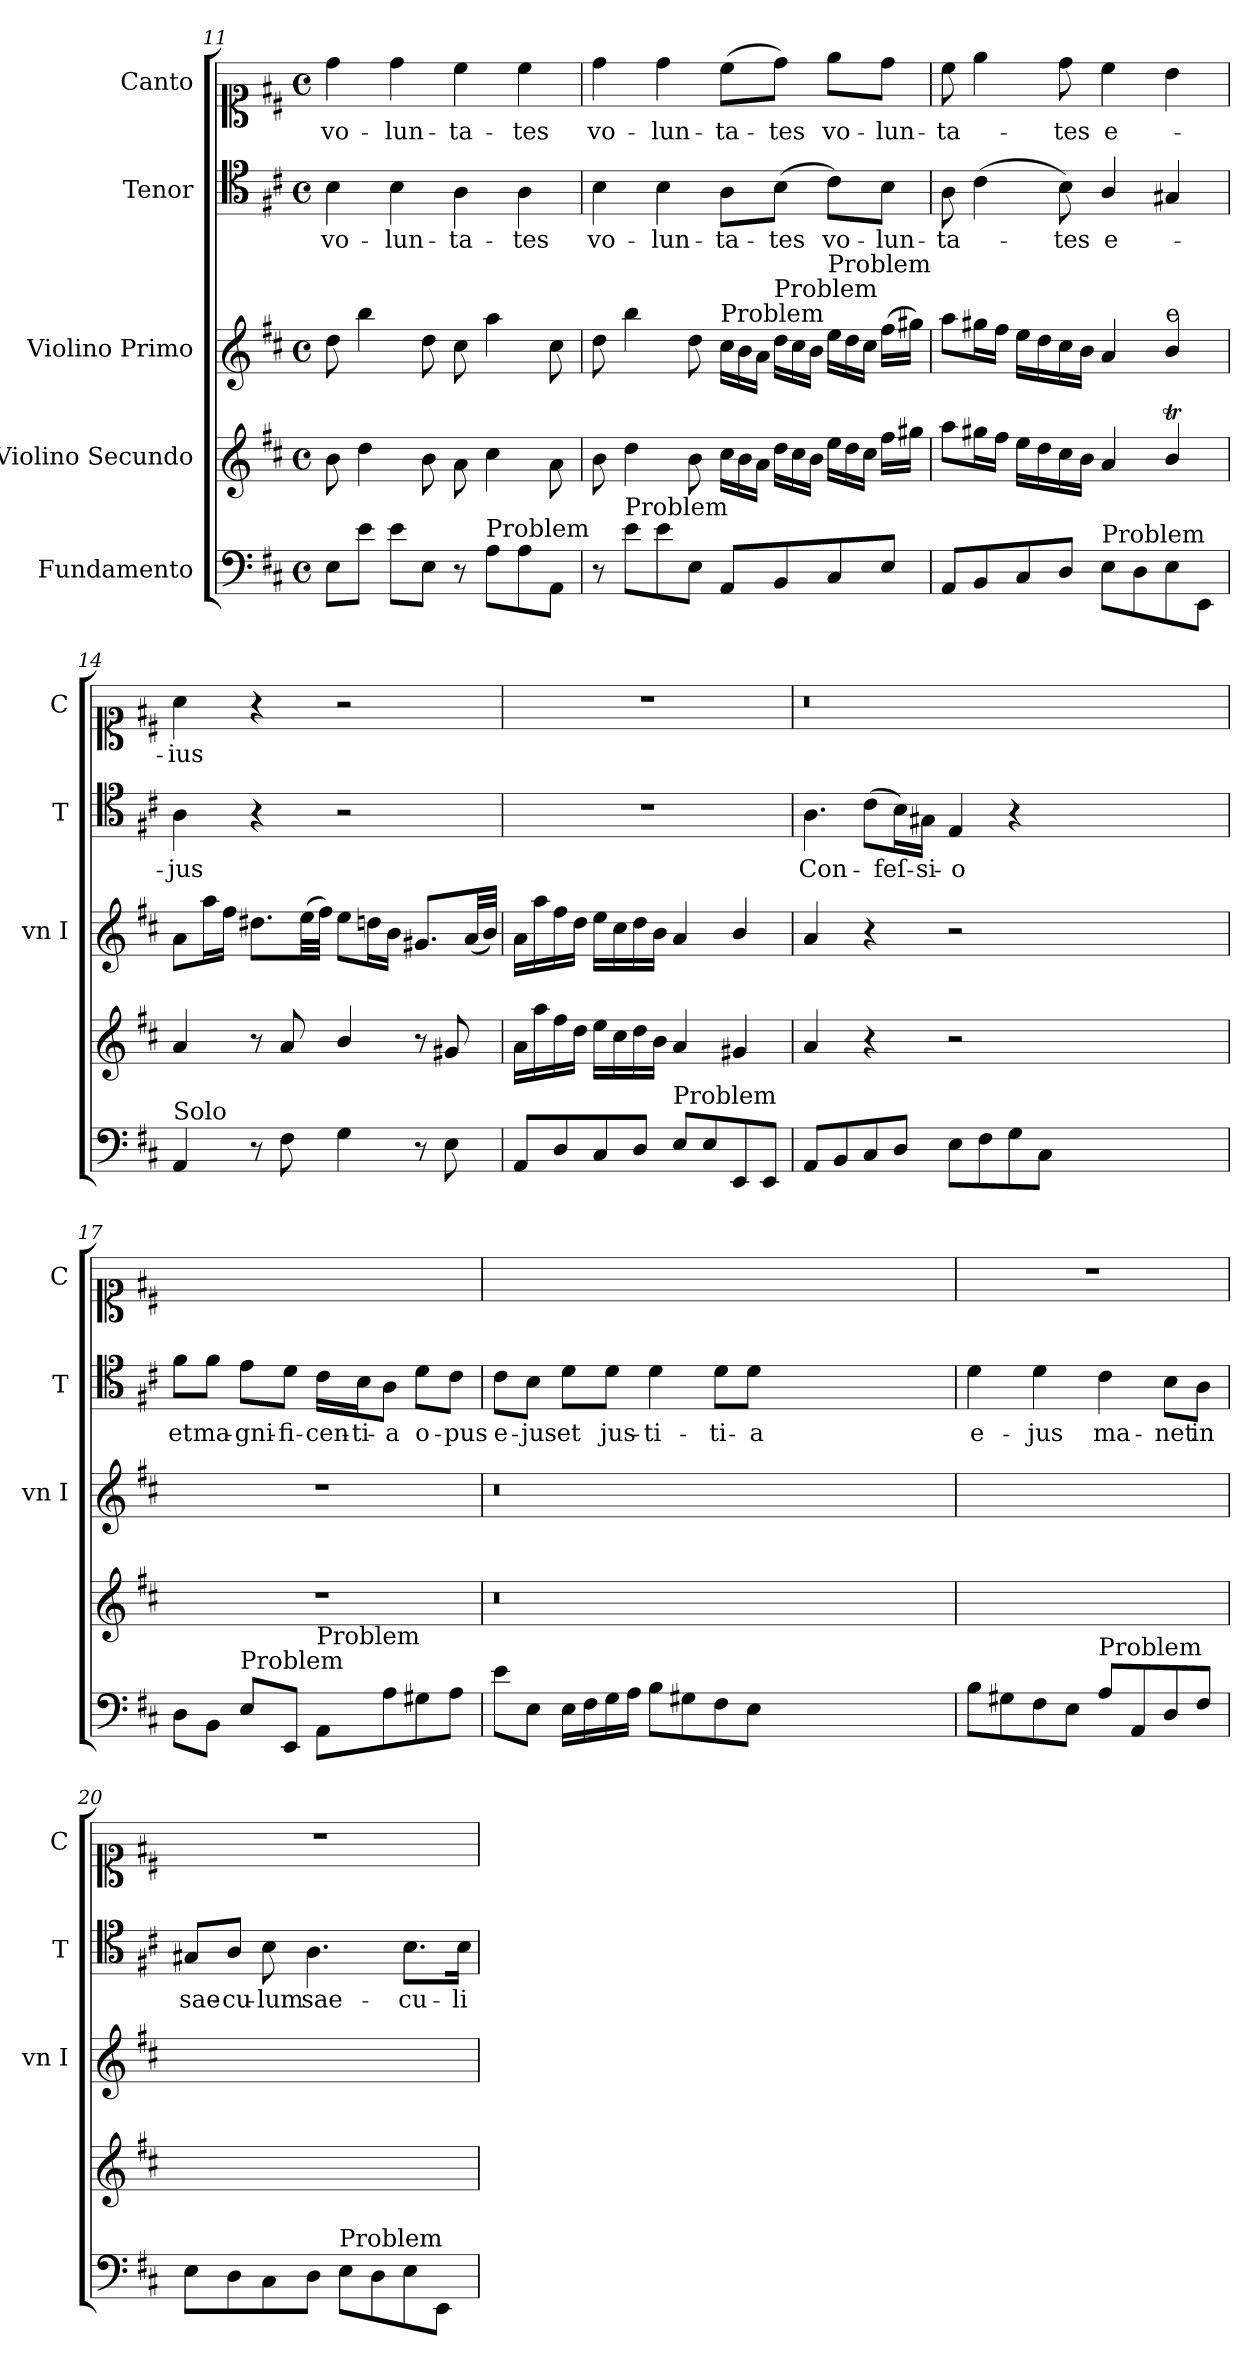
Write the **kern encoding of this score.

**kern	**kern	**kern	**kern	**text	**kern	**text
*part5	*part4	*part3	*part2	*part2	*part1	*part1
*staff5	*staff4	*staff3	*staff2	*staff2	*staff1	*staff1
*I"Fundamento	*I"Violino Secundo	*I"Violino Primo	*I"Tenor	*	*I"Canto	*
*	*	*I'vn I	*I'T	*	*I'C	*
*clefF4	*clefG2	*clefG2	*clefC4	*	*clefC1	*
*k[f#c#]	*k[f#c#]	*k[f#c#]	*k[f#c#]	*	*k[f#c#]	*
*M4/4	*M4/4	*M4/4	*M4/4	*	*M4/4	*
*met(c)	*met(c)	*met(c)	*met(c)	*	*met(c)	*
=11	=11	=11	=11	=11	=11	=11
8E\L	8b\	8dd\	4B\	vo-	4dd\	vo-
8e\J	4dd\	4bb\	.	.	.	.
8e\L	.	.	4B\	-lun-	4dd\	-lun-
8E\J	8b\	8dd\	.	.	.	.
8r	8a\	8cc#\	4A\	-ta-	4cc#\	-ta-
!LO:TX:a:t=Problem	!	!	!	!	!	!
8A\L	4cc#\	4aa\	.	.	.	.
8A\	.	.	4A\	-tes	4cc#\	-tes
8AA/J	8a\	8cc#\	.	.	.	.
=12	=12	=12	=12	=12	=12	=12
8r	8b\	8dd\	4B\	vo-	4dd\	vo-
!LO:TX:a:t=Problem	!	!	!	!	!	!
8e\L	4dd\	4bb\	.	.	.	.
8e\	.	.	4B\	-lun-	4dd\	-lun-
8E/J	8b\	8dd\	.	.	.	.
*	*Xtuplet	*Xtuplet	*	*	*	*
!	!	!LO:TX:a:t=Problem	!	!	!	!
8AA/L	24cc#\LL	24cc#\LL	8A\L	-ta-	(8cc#\L	-ta-
.	24b\	24b\	.	.	.	.
.	24a\JJ	24a\JJ	.	.	.	.
!	!	!LO:TX:a:t=Problem	!	!	!	!
8BB/	24dd\LL	24dd\LL	(8B\J	-tes	8dd\J)	tes
.	24cc#\	24cc#\	.	.	.	.
.	24b\JJ	24b\JJ	.	.	.	.
!	!	!LO:TX:a:t=Problem	!	!	!	!
8C#/	24ee\LL	24ee\LL	8c#\L)	vo-	8ee\L	vo-
.	24dd\	24dd\	.	.	.	.
.	24cc#\JJ	24cc#\JJ	.	.	.	.
8E/J	16ff#\LL	(16ff#\LL	8B\J	-lun-	8dd\J	-lun-
.	16gg#X\JJ	16gg#X\JJ)	.	.	.	.
=13	=13	=13	=13	=13	=13	=13
8AA/L	8aa\L	8aa\L	8A\	-ta-	8cc#\	-ta-
8BB/	16gg#X\L	16gg#X\L	(4c#\	.	4ee\	.
.	16ff#\JJ	16ff#\JJ	.	.	.	.
8C#/	16ee\LL	16ee\LL	.	.	.	.
.	16dd\	16dd\	.	.	.	.
8D/J	16cc#\	16cc#\	8B\)	-tes	8dd\	-tes
.	16b\JJ	16b\JJ	.	.	.	.
!LO:TX:a:t=Problem	!	!	!	!	!	!
8E\L	4a/	4a/	4A/	e-	4cc#\	e-
8D\	.	.	.	.	.	.
!	!	!LO:TX:a:t=e	!	!	!	!
8E\	4bT/	4b/	4G#X/	.	4b\	.
8EE/J	.	.	.	.	.	.
=14	=14	=14	=14	=14	=14	=14
!LO:TX:a:t=Solo	!	!	!	!	!	!
4AA/	4a/	8a\L	4A\	-jus	4a\	-ius
.	.	16aa\L	.	.	.	.
.	.	16ff#\JJ	.	.	.	.
8r	8r	8.dd#X\L	4r	.	4r	.
8F#\	8a/	.	.	.	.	.
.	.	(32ee\LL	.	.	.	.
.	.	32ff#\JJJ)	.	.	.	.
4G\	4b/	8ee\L	2r	.	2r	.
.	.	16ddn\L	.	.	.	.
.	.	16b\JJ	.	.	.	.
8r	8r	8.g#X/L	.	.	.	.
8E\	8g#X/	.	.	.	.	.
.	.	(32a/LL	.	.	.	.
.	.	32b/JJJ)	.	.	.	.
=15	=15	=15	=15	=15	=15	=15
8AA/L	16a\LL	16a\LL	1r	.	1r	.
.	16aa\	16aa\	.	.	.	.
8D/	16ff#\	16ff#\	.	.	.	.
.	16dd\JJ	16dd\JJ	.	.	.	.
8C#/	16ee\LL	16ee\LL	.	.	.	.
.	16cc#\	16cc#\	.	.	.	.
8D/J	16dd\	16dd\	.	.	.	.
.	16b\JJ	16b\JJ	.	.	.	.
!LO:TX:a:t=Problem	!	!	!	!	!	!
8E\L	4a/	4a/	.	.	.	.
8E\	.	.	.	.	.	.
8EE/	4g#X/	4b/	.	.	.	.
8EE/J	.	.	.	.	.	.
=16	=16	=16	=16	=16	=16	=16
!	!	!	!LO:N:vis=4.	!	!	!
8AA/L	4a/	4a/	4A\	Con-	0.r	.
8BB/	.	.	.	.	.	.
8C#/	4r	4r	(8c#\L	.	.	.
8D/J	.	.	16B\L)	-feſ-	.	.
.	.	.	16G#X\JJ	-si-	.	.
8E\L	2r	2r	4E/	-o	.	.
8F#\	.	.	.	.	.	.
8G\	.	.	4r	.	.	.
8C#\J	.	.	.	.	.	.
0ryy	0ryy	0ryy	0ryy	.	.	.
=17	=17	=17	=17	=17	=17	=17
8D\L	1r	1r	8f#\L	et	1ryy	.
8BB\J	.	.	8f#\J	ma-	.	.
!LO:TX:a:t=Problem	!	!	!	!	!	!
8E\L	.	.	8e\L	-gni-	.	.
8EE/J	.	.	8d\J	-fi-	.	.
!LO:TX:a:t=Problem	!	!	!	!	!	!
8AA/L	.	.	16c#\LL	-cen-	.	.
.	.	.	16B\J	-ti-	.	.
8A\	.	.	8A\J	-a	.	.
8G#X\	.	.	8d\L	o-	.	.
8A\J	.	.	8c#\J	-pus	.	.
=18	=18	=18	=18	=18	=18	=18
8e\L	0.r	0.r	8c#\L	e-	0.ryy	.
8E\J	.	.	8B\J	-jus	.	.
16E\LL	.	.	8d\L	et	.	.
16F#\	.	.	.	.	.	.
16G\	.	.	8d\J	jus-	.	.
16A\JJ	.	.	.	.	.	.
8B\L	.	.	4d\	-ti-	.	.
8G#X\	.	.	.	.	.	.
8F#\	.	.	8d\L	-ti-	.	.
8E\J	.	.	8d\J	-a	.	.
0ryy	.	.	0ryy	.	.	.
=19	=19	=19	=19	=19	=19	=19
8B\L	1ryy	1ryy	4d\	e-	1r	.
8G#X\	.	.	.	.	.	.
8F#\	.	.	4d\	-jus	.	.
8E\J	.	.	.	.	.	.
!LO:TX:a:t=Problem	!	!	!	!	!	!
8A\L	.	.	4c#\	ma-	.	.
8AA/	.	.	.	.	.	.
8D/	.	.	8B\L	-net	.	.
8F#/J	.	.	8A\J	in	.	.
=20	=20	=20	=20	=20	=20	=20
8E\L	1ryy	1ryy	8G#X/L	sae-	1r	.
8D\	.	.	8A/J	-cu-	.	.
8C#\	.	.	8B\	-lum	.	.
8D\J	.	.	4.A\	sae-	.	.
!LO:TX:a:t=Problem	!	!	!	!	!	!
8E\L	.	.	.	.	.	.
8D\	.	.	.	.	.	.
8E\	.	.	8.B\L	cu-	.	.
8EE/J	.	.	.	.	.	.
.	.	.	16B\Jk	-li	.	.
=	=	=	=	=	=	=
*-	*-	*-	*-	*-	*-	*-
